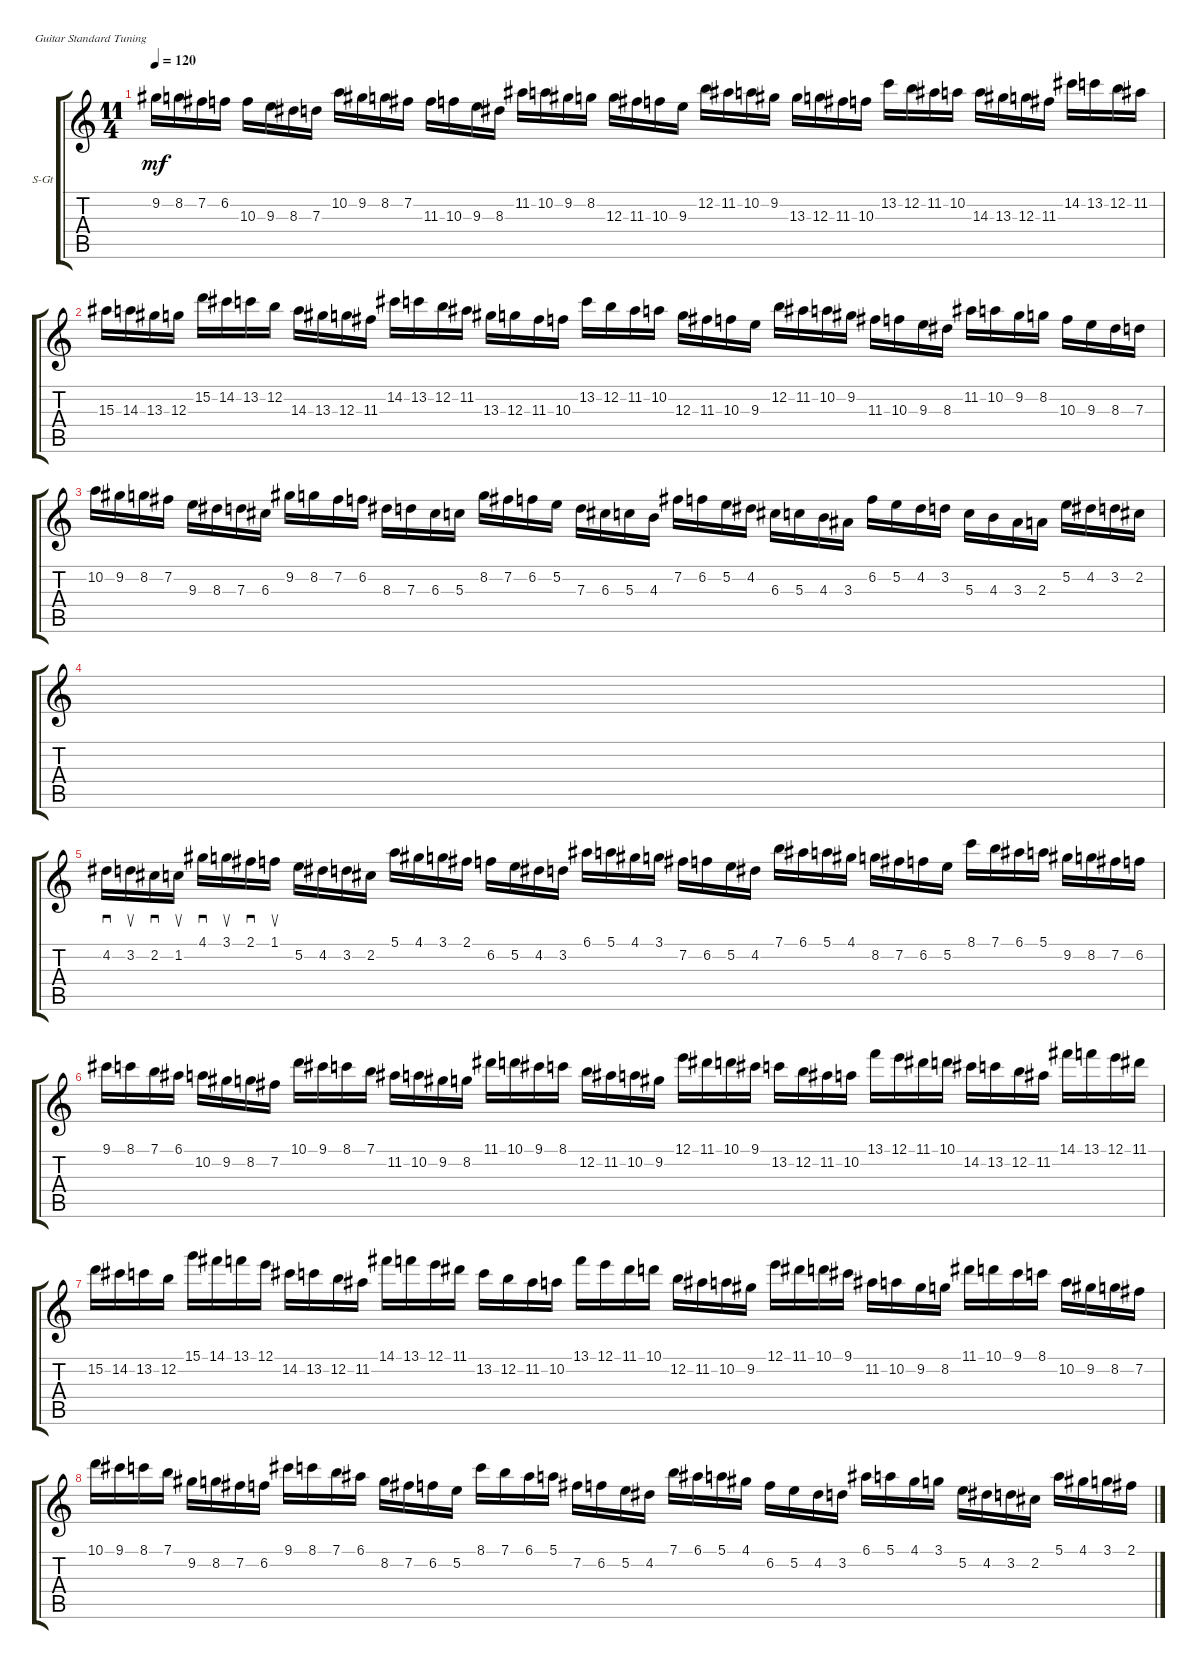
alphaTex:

\defaultSystemsLayout 4
\bracketExtendMode groupsimilarinstruments
\firstSystemTrackNameOrientation horizontal
\otherSystemsTrackNameOrientation horizontal
\track ("Steel Guitar" "S-Gt") {instrument acousticguitarsteel}
\staff {score tabs}
\tuning (E4 B3 G3 D3 A2 E2)
\ts (11 4)
\tempo 120
\clef g2
\ks c
9.2.16{dy mf} 8.2.16 7.2.16 6.2.16 10.3.16 9.3.16 8.3.16 7.3.16 10.2.16 9.2.16 8.2.16 7.2.16 11.3.16 10.3.16 9.3.16 8.3.16 11.2.16 10.2.16 9.2.16 8.2.16 12.3.16 11.3.16 10.3.16 9.3.16 12.2.16 11.2.16 10.2.16 9.2.16 13.3.16 12.3.16 11.3.16 10.3.16 13.2.16 12.2.16 11.2.16 10.2.16 14.3.16 13.3.16 12.3.16 11.3.16 14.2.16 13.2.16 12.2.16 11.2.16 |
15.3.16 14.3.16 13.3.16 12.3.16 15.2.16 14.2.16 13.2.16 12.2.16 14.3.16 13.3.16 12.3.16 11.3.16 14.2.16 13.2.16 12.2.16 11.2.16 13.3.16 12.3.16 11.3.16 10.3.16 13.2.16 12.2.16 11.2.16 10.2.16 12.3.16 11.3.16 10.3.16 9.3.16 12.2.16 11.2.16 10.2.16 9.2.16 11.3.16 10.3.16 9.3.16 8.3.16 11.2.16 10.2.16 9.2.16 8.2.16 10.3.16 9.3.16 8.3.16 7.3.16 |
10.2.16 9.2.16 8.2.16 7.2.16 9.3.16 8.3.16 7.3.16 6.3.16 9.2.16 8.2.16 7.2.16 6.2.16 8.3.16 7.3.16 6.3.16 5.3.16 8.2.16 7.2.16 6.2.16 5.2.16 7.3.16 6.3.16 5.3.16 4.3.16 7.2.16 6.2.16 5.2.16 4.2.16 6.3.16 5.3.16 4.3.16 3.3.16 6.2.16 5.2.16 4.2.16 3.2.16 5.3.16 4.3.16 3.3.16 2.3.16 5.2.16 4.2.16 3.2.16 2.2.16 |
|
4.2.16{sd} 3.2.16{su} 2.2.16{sd} 1.2.16{su} 4.1.16{sd} 3.1.16{su} 2.1.16{sd} 1.1.16{su} 5.2.16 4.2.16 3.2.16 2.2.16 5.1.16 4.1.16 3.1.16 2.1.16 6.2.16 5.2.16 4.2.16 3.2.16 6.1.16 5.1.16 4.1.16 3.1.16 7.2.16 6.2.16 5.2.16 4.2.16 7.1.16 6.1.16 5.1.16 4.1.16 8.2.16 7.2.16 6.2.16 5.2.16 8.1.16 7.1.16 6.1.16 5.1.16 9.2.16 8.2.16 7.2.16 6.2.16 |
9.1.16 8.1.16 7.1.16 6.1.16 10.2.16 9.2.16 8.2.16 7.2.16 10.1.16 9.1.16 8.1.16 7.1.16 11.2.16 10.2.16 9.2.16 8.2.16 11.1.16 10.1.16 9.1.16 8.1.16 12.2.16 11.2.16 10.2.16 9.2.16 12.1.16 11.1.16 10.1.16 9.1.16 13.2.16 12.2.16 11.2.16 10.2.16 13.1.16 12.1.16 11.1.16 10.1.16 14.2.16 13.2.16 12.2.16 11.2.16 14.1.16 13.1.16 12.1.16 11.1.16 |
15.2.16 14.2.16 13.2.16 12.2.16 15.1.16 14.1.16 13.1.16 12.1.16 14.2.16 13.2.16 12.2.16 11.2.16 14.1.16 13.1.16 12.1.16 11.1.16 13.2.16 12.2.16 11.2.16 10.2.16 13.1.16 12.1.16 11.1.16 10.1.16 12.2.16 11.2.16 10.2.16 9.2.16 12.1.16 11.1.16 10.1.16 9.1.16 11.2.16 10.2.16 9.2.16 8.2.16 11.1.16 10.1.16 9.1.16 8.1.16 10.2.16 9.2.16 8.2.16 7.2.16 |
10.1.16 9.1.16 8.1.16 7.1.16 9.2.16 8.2.16 7.2.16 6.2.16 9.1.16 8.1.16 7.1.16 6.1.16 8.2.16 7.2.16 6.2.16 5.2.16 8.1.16 7.1.16 6.1.16 5.1.16 7.2.16 6.2.16 5.2.16 4.2.16 7.1.16 6.1.16 5.1.16 4.1.16 6.2.16 5.2.16 4.2.16 3.2.16 6.1.16 5.1.16 4.1.16 3.1.16 5.2.16 4.2.16 3.2.16 2.2.16 5.1.16 4.1.16 3.1.16 2.1.16
